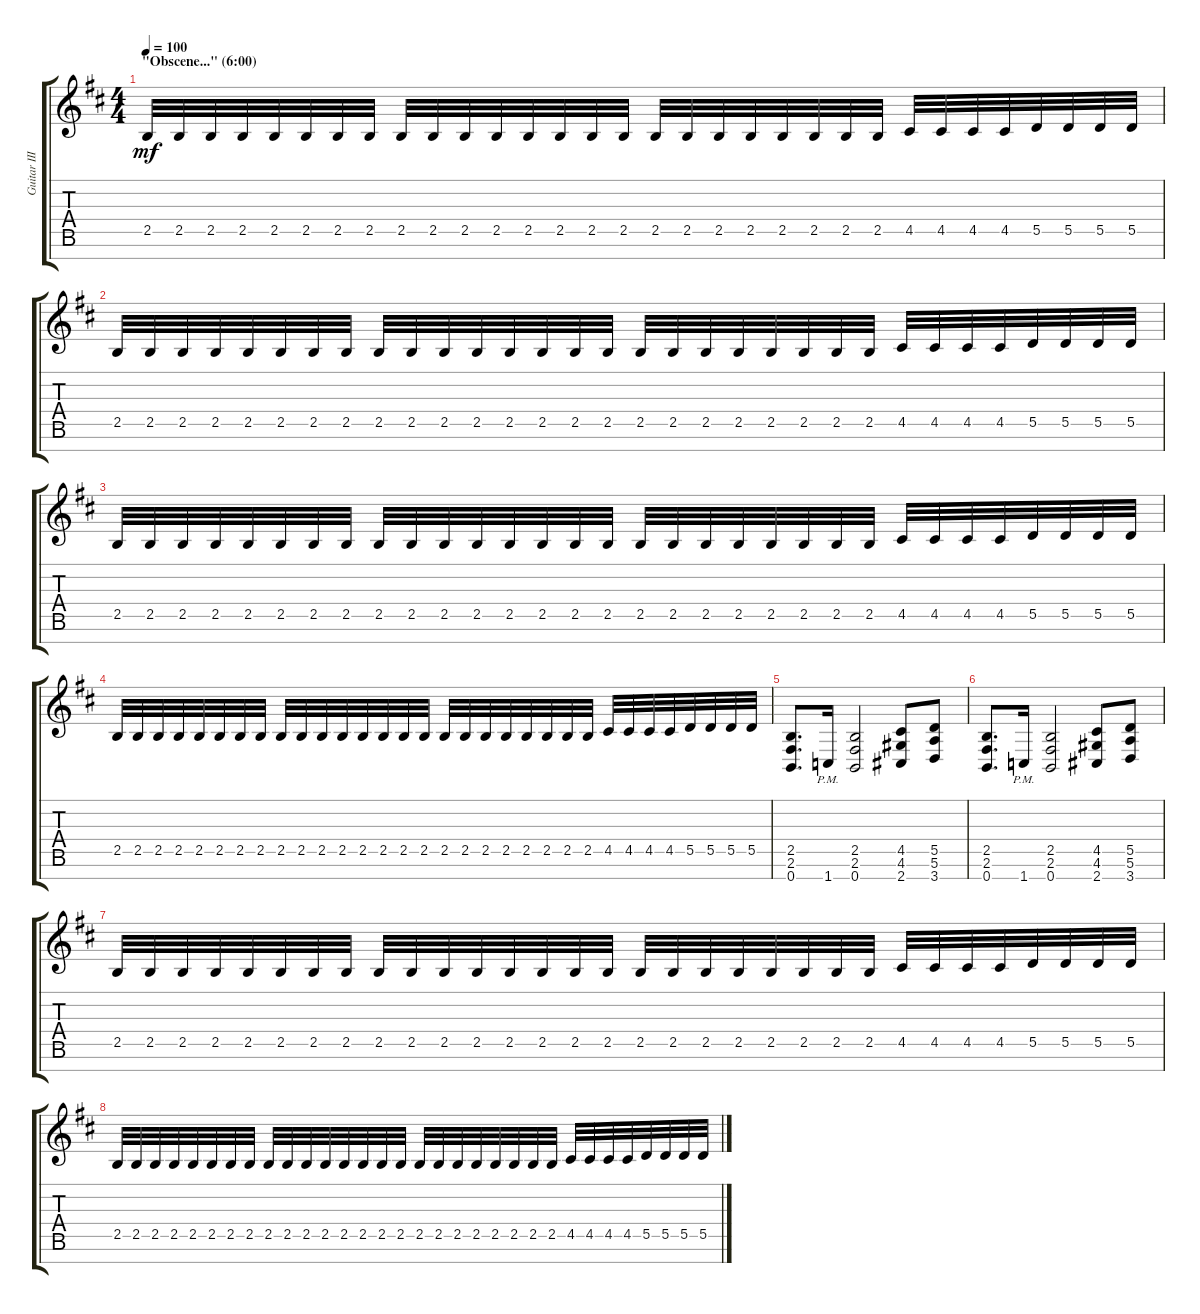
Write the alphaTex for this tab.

\track ("Guitar III" "Guitar III") {instrument distortionguitar}
\staff {score tabs}
\tuning (E4 B3 G3 D3 A2 E2 B1) {hide}
\ts (4 4)
\section ("" "\"Obscene...\" (6:00)")
\tempo 100
\clef g2
\ks bminor
2.5.32{dy mf} 2.5.32 2.5.32 2.5.32 2.5.32 2.5.32 2.5.32 2.5.32 2.5.32 2.5.32 2.5.32 2.5.32 2.5.32 2.5.32 2.5.32 2.5.32 2.5.32 2.5.32 2.5.32 2.5.32 2.5.32 2.5.32 2.5.32 2.5.32 4.5.32 4.5.32 4.5.32 4.5.32 5.5.32 5.5.32 5.5.32 5.5.32 |
2.5.32 2.5.32 2.5.32 2.5.32 2.5.32 2.5.32 2.5.32 2.5.32 2.5.32 2.5.32 2.5.32 2.5.32 2.5.32 2.5.32 2.5.32 2.5.32 2.5.32 2.5.32 2.5.32 2.5.32 2.5.32 2.5.32 2.5.32 2.5.32 4.5.32 4.5.32 4.5.32 4.5.32 5.5.32 5.5.32 5.5.32 5.5.32 |
2.5.32 2.5.32 2.5.32 2.5.32 2.5.32 2.5.32 2.5.32 2.5.32 2.5.32 2.5.32 2.5.32 2.5.32 2.5.32 2.5.32 2.5.32 2.5.32 2.5.32 2.5.32 2.5.32 2.5.32 2.5.32 2.5.32 2.5.32 2.5.32 4.5.32 4.5.32 4.5.32 4.5.32 5.5.32 5.5.32 5.5.32 5.5.32 |
2.5.32 2.5.32 2.5.32 2.5.32 2.5.32 2.5.32 2.5.32 2.5.32 2.5.32 2.5.32 2.5.32 2.5.32 2.5.32 2.5.32 2.5.32 2.5.32 2.5.32 2.5.32 2.5.32 2.5.32 2.5.32 2.5.32 2.5.32 2.5.32 4.5.32 4.5.32 4.5.32 4.5.32 5.5.32 5.5.32 5.5.32 5.5.32 |
(2.5 2.6 0.7).8{d} 1.7{pm}.16 (2.5 2.6 0.7).2 (4.5 4.6 2.7).8 (5.5 5.6 3.7).8 |
(2.5 2.6 0.7).8{d} 1.7{pm}.16 (2.5 2.6 0.7).2 (4.5 4.6 2.7).8 (5.5 5.6 3.7).8 |
2.5.32 2.5.32 2.5.32 2.5.32 2.5.32 2.5.32 2.5.32 2.5.32 2.5.32 2.5.32 2.5.32 2.5.32 2.5.32 2.5.32 2.5.32 2.5.32 2.5.32 2.5.32 2.5.32 2.5.32 2.5.32 2.5.32 2.5.32 2.5.32 4.5.32 4.5.32 4.5.32 4.5.32 5.5.32 5.5.32 5.5.32 5.5.32 |
2.5.32 2.5.32 2.5.32 2.5.32 2.5.32 2.5.32 2.5.32 2.5.32 2.5.32 2.5.32 2.5.32 2.5.32 2.5.32 2.5.32 2.5.32 2.5.32 2.5.32 2.5.32 2.5.32 2.5.32 2.5.32 2.5.32 2.5.32 2.5.32 4.5.32 4.5.32 4.5.32 4.5.32 5.5.32 5.5.32 5.5.32 5.5.32
